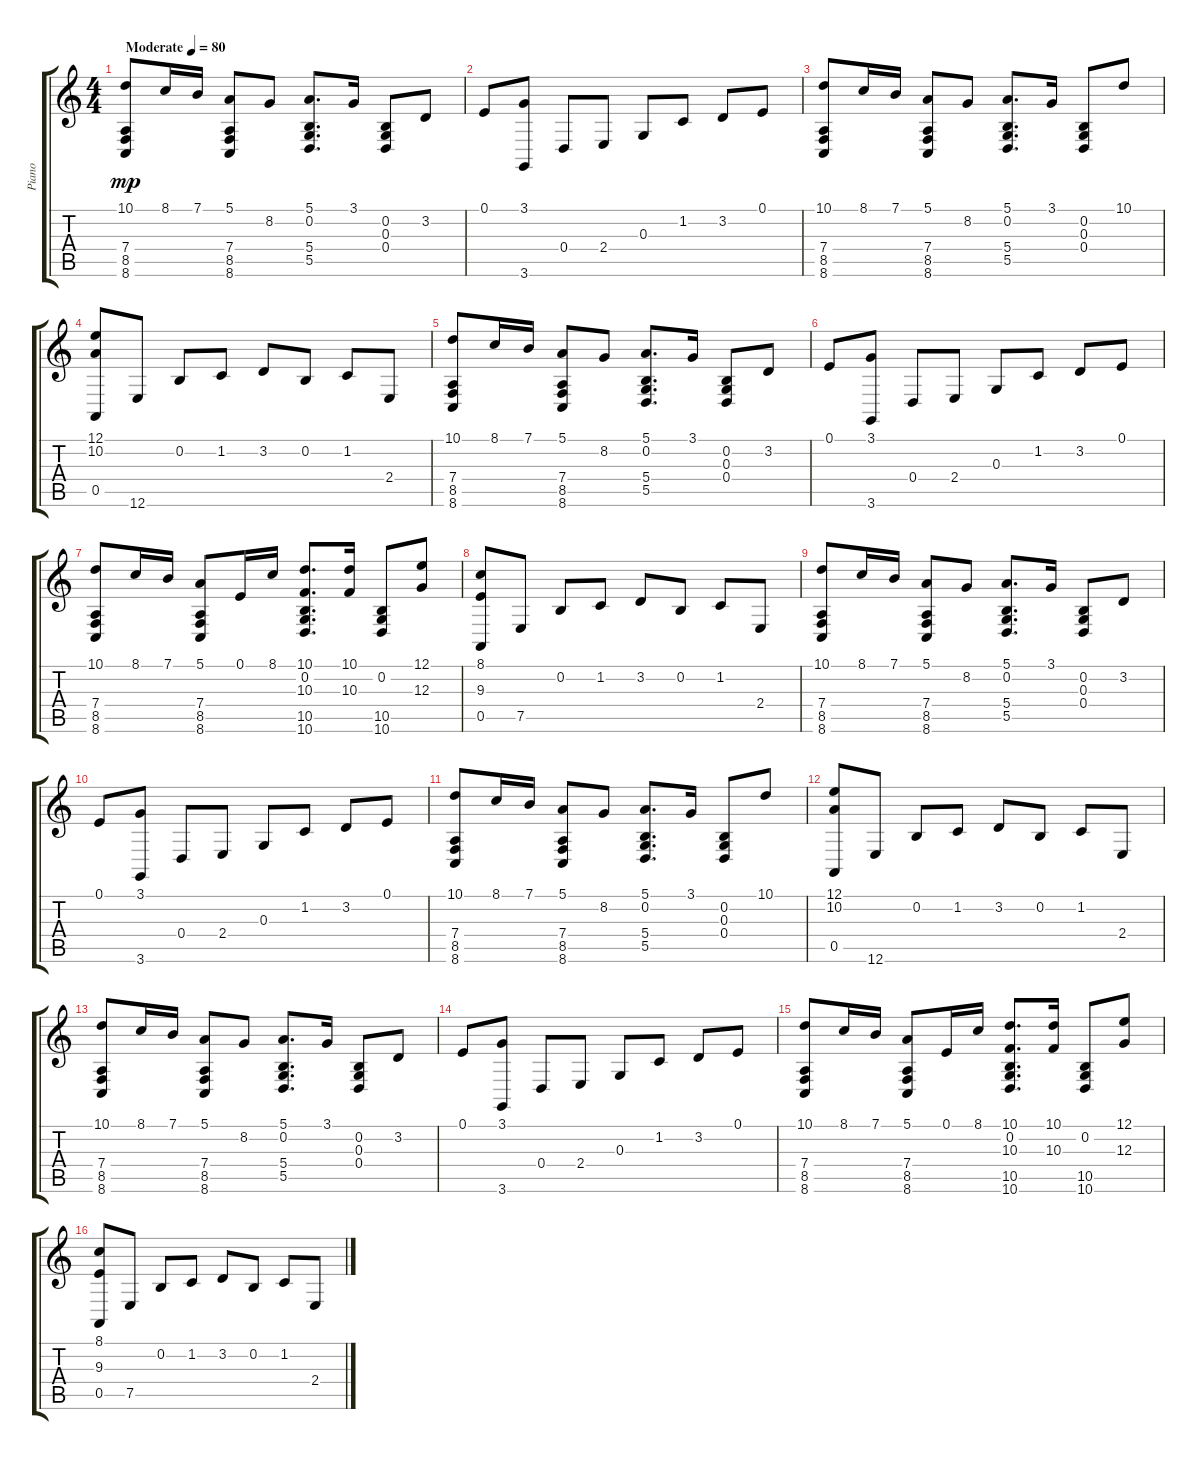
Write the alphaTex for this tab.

\track ("Piano" "Piano") {instrument acousticgrandpiano}
\staff {score tabs}
\tuning (E4 B3 G3 D3 A2 E2) {hide}
\ts (4 4)
\tempo (80 "Moderate")
\clef g2
\ks c
(10.1 7.4 8.5 8.6).8{dy mp instrument acousticgrandpiano} 8.1.16 7.1.16 (5.1 7.4 8.5 8.6).8 8.2.8 (5.1 0.2 5.4 5.5).8{d} 3.1.16 (0.2 0.3 0.4).8 3.2.8 |
0.1.8 (3.1 3.6).8 0.4.8 2.4.8 0.3.8 1.2.8 3.2.8 0.1.8 |
(10.1 7.4 8.5 8.6).8 8.1.16 7.1.16 (5.1 7.4 8.5 8.6).8 8.2.8 (5.1 0.2 5.4 5.5).8{d} 3.1.16 (0.2 0.3 0.4).8 10.1.8 |
(12.1 10.2 0.5).8 12.6.8 0.2.8 1.2.8 3.2.8 0.2.8 1.2.8 2.4.8 |
(10.1 7.4 8.5 8.6).8 8.1.16 7.1.16 (5.1 7.4 8.5 8.6).8 8.2.8 (5.1 0.2 5.4 5.5).8{d} 3.1.16 (0.2 0.3 0.4).8 3.2.8 |
0.1.8 (3.1 3.6).8 0.4.8 2.4.8 0.3.8 1.2.8 3.2.8 0.1.8 |
(10.1 7.4 8.5 8.6).8 8.1.16 7.1.16 (5.1 7.4 8.5 8.6).8 0.1.16 8.1.16 (10.1 0.2 10.3 10.5 10.6).8{d} (10.1 10.3).16 (0.2 10.5 10.6).8 (12.1 12.3).8 |
(8.1 9.3 0.5).8 7.5.8 0.2.8 1.2.8 3.2.8 0.2.8 1.2.8 2.4.8 |
(10.1 7.4 8.5 8.6).8 8.1.16 7.1.16 (5.1 7.4 8.5 8.6).8 8.2.8 (5.1 0.2 5.4 5.5).8{d} 3.1.16 (0.2 0.3 0.4).8 3.2.8 |
0.1.8 (3.1 3.6).8 0.4.8 2.4.8 0.3.8 1.2.8 3.2.8 0.1.8 |
(10.1 7.4 8.5 8.6).8 8.1.16 7.1.16 (5.1 7.4 8.5 8.6).8 8.2.8 (5.1 0.2 5.4 5.5).8{d} 3.1.16 (0.2 0.3 0.4).8 10.1.8 |
(12.1 10.2 0.5).8 12.6.8 0.2.8 1.2.8 3.2.8 0.2.8 1.2.8 2.4.8 |
(10.1 7.4 8.5 8.6).8 8.1.16 7.1.16 (5.1 7.4 8.5 8.6).8 8.2.8 (5.1 0.2 5.4 5.5).8{d} 3.1.16 (0.2 0.3 0.4).8 3.2.8 |
0.1.8 (3.1 3.6).8 0.4.8 2.4.8 0.3.8 1.2.8 3.2.8 0.1.8 |
(10.1 7.4 8.5 8.6).8 8.1.16 7.1.16 (5.1 7.4 8.5 8.6).8 0.1.16 8.1.16 (10.1 0.2 10.3 10.5 10.6).8{d} (10.1 10.3).16 (0.2 10.5 10.6).8 (12.1 12.3).8 |
(8.1 9.3 0.5).8 7.5.8 0.2.8 1.2.8 3.2.8 0.2.8 1.2.8 2.4.8
